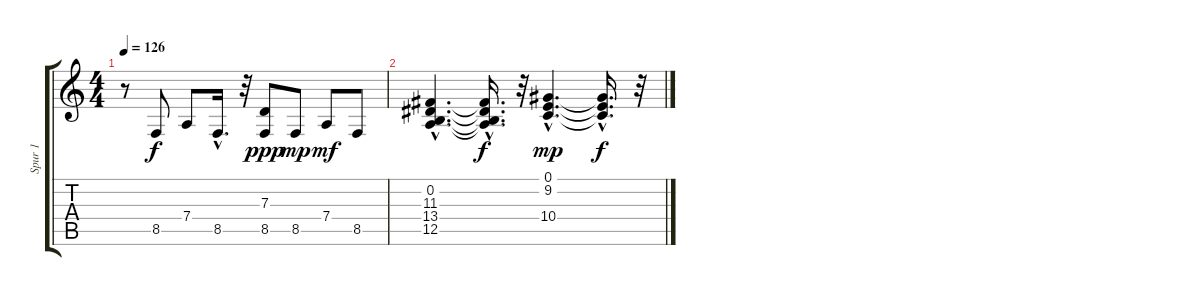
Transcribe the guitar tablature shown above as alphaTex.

\track ("Spur 1" "Spur 1") {instrument brightacousticpiano}
\staff {score tabs}
\tuning (E4 B3 G3 D3 A2 E2) {hide}
\ts (4 4)
\tempo 126
\clef g2
\ks c
r.8{dy f} 8.5.8 7.4.8 8.5{hac}.16{d} r.32 (7.3 8.5).8{dy ppp} 8.5.8{dy mp} 7.4.8{dy mf} 8.5.8 |
(0.2{hac} 11.3{hac} 13.4{hac} 12.5{hac}).4{d} (0.2{hac t} 11.3{t} 13.4{t} 12.5{t}).16{d dy f} r.32 (0.1{hac} 9.2{hac} 10.4{hac}).4{d dy mp} (0.1{hac t} 9.2{hac t} 10.4{hac t}).16{d dy f} r.32
